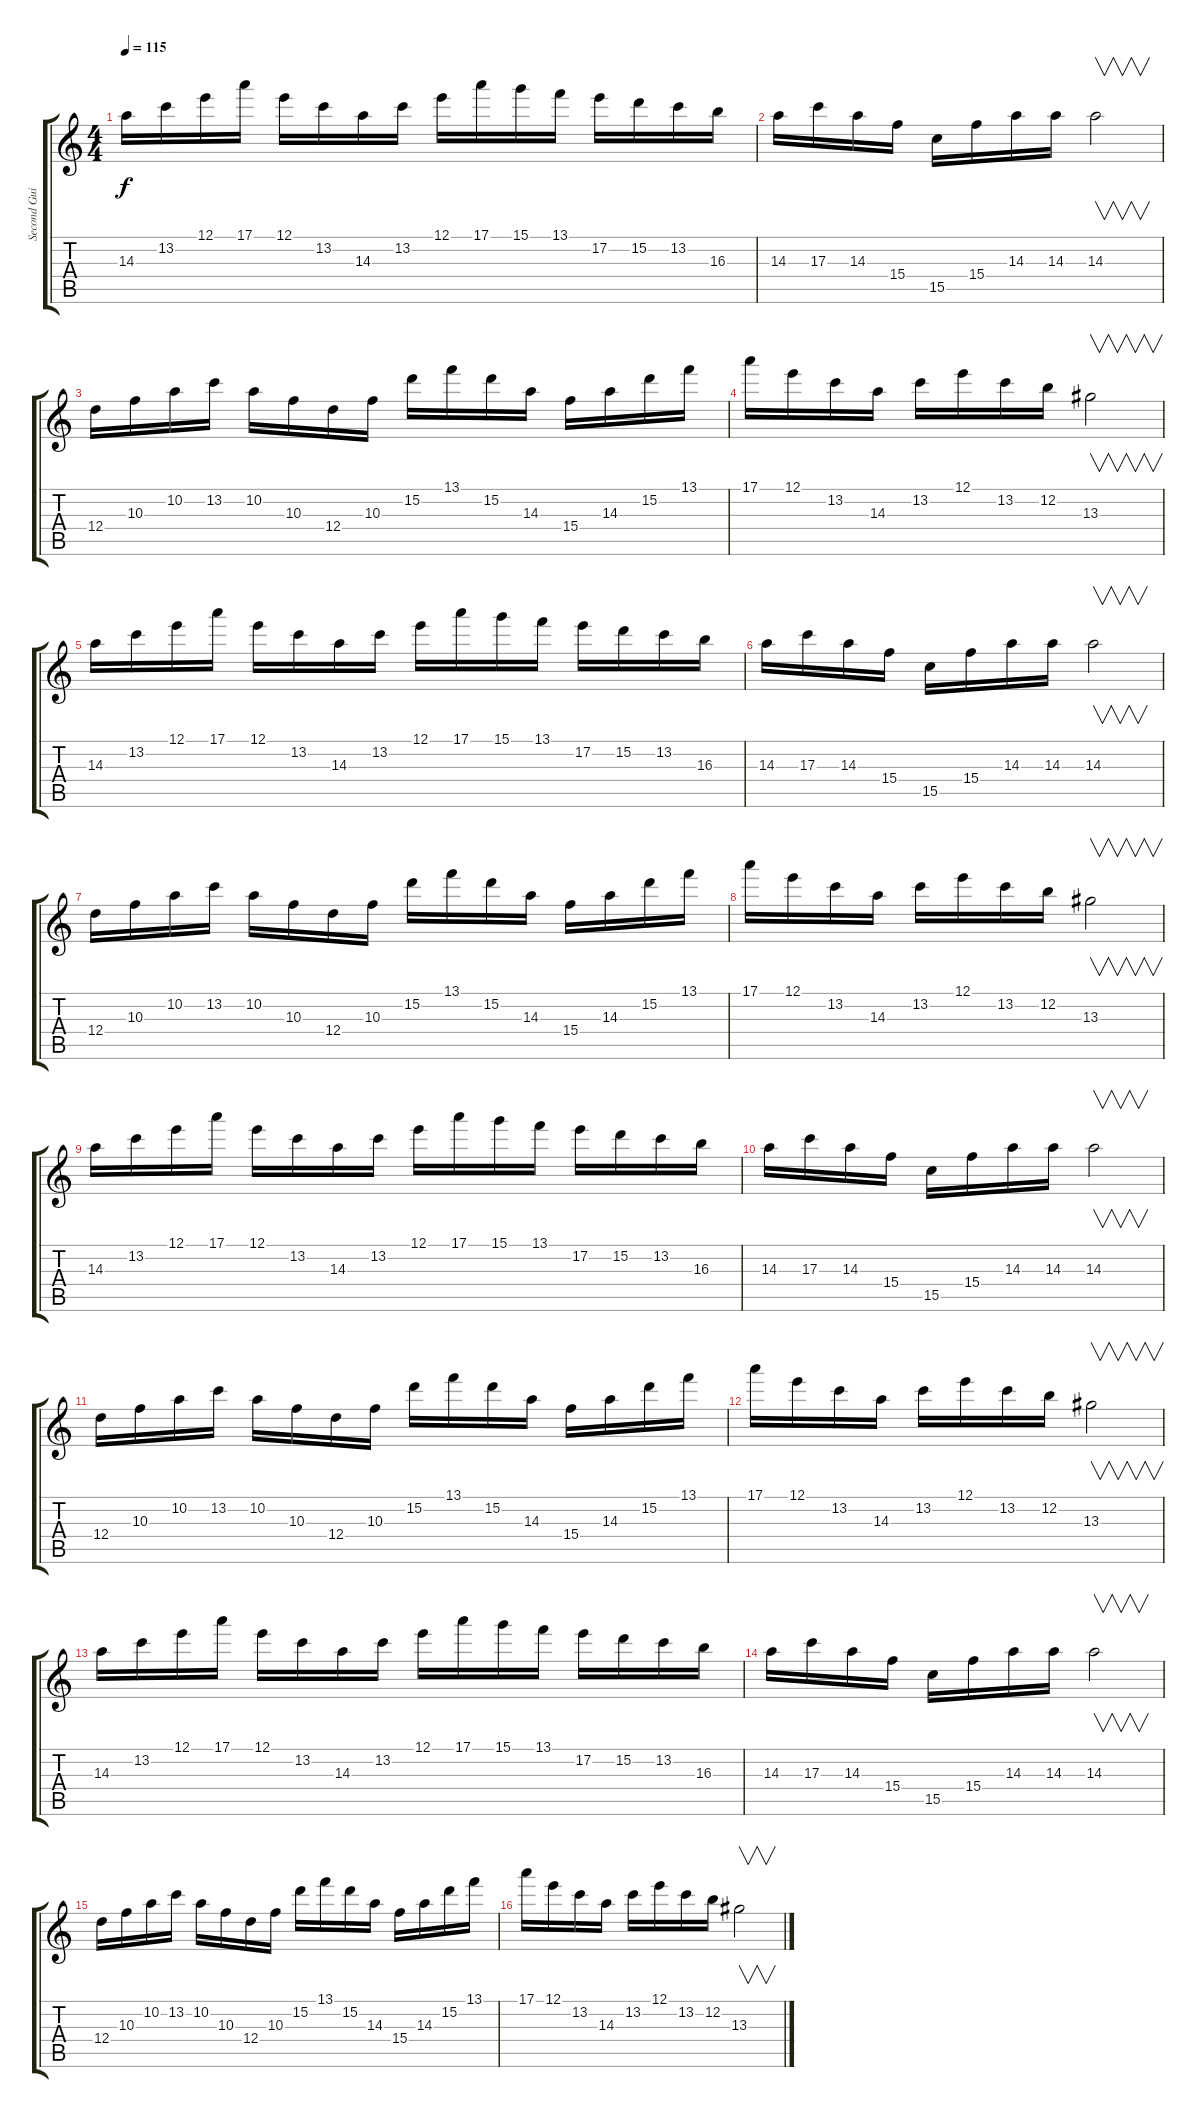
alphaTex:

\track ("Second Guitar" "Second Gui") {instrument overdrivenguitar}
\staff {score tabs}
\tuning (E4 B3 G3 D3 A2 E2) {hide}
\ts (4 4)
\tempo 115
\clef g2
\ks c
14.3.16{dy f} 13.2.16 12.1.16 17.1.16 12.1.16 13.2.16 14.3.16 13.2.16 12.1.16 17.1.16 15.1.16 13.1.16 17.2.16 15.2.16 13.2.16 16.3.16 |
14.3.16 17.3.16 14.3.16 15.4.16 15.5.16 15.4.16 14.3.16 14.3.16 14.3.2{v} |
12.4.16 10.3.16 10.2.16 13.2.16 10.2.16 10.3.16 12.4.16 10.3.16 15.2.16 13.1.16 15.2.16 14.3.16 15.4.16 14.3.16 15.2.16 13.1.16 |
17.1.16 12.1.16 13.2.16 14.3.16 13.2.16 12.1.16 13.2.16 12.2.16 13.3.2{v} |
14.3.16 13.2.16 12.1.16 17.1.16 12.1.16 13.2.16 14.3.16 13.2.16 12.1.16 17.1.16 15.1.16 13.1.16 17.2.16 15.2.16 13.2.16 16.3.16 |
14.3.16 17.3.16 14.3.16 15.4.16 15.5.16 15.4.16 14.3.16 14.3.16 14.3.2{v} |
12.4.16 10.3.16 10.2.16 13.2.16 10.2.16 10.3.16 12.4.16 10.3.16 15.2.16 13.1.16 15.2.16 14.3.16 15.4.16 14.3.16 15.2.16 13.1.16 |
17.1.16 12.1.16 13.2.16 14.3.16 13.2.16 12.1.16 13.2.16 12.2.16 13.3.2{v} |
14.3.16 13.2.16 12.1.16 17.1.16 12.1.16 13.2.16 14.3.16 13.2.16 12.1.16 17.1.16 15.1.16 13.1.16 17.2.16 15.2.16 13.2.16 16.3.16 |
14.3.16 17.3.16 14.3.16 15.4.16 15.5.16 15.4.16 14.3.16 14.3.16 14.3.2{v} |
12.4.16 10.3.16 10.2.16 13.2.16 10.2.16 10.3.16 12.4.16 10.3.16 15.2.16 13.1.16 15.2.16 14.3.16 15.4.16 14.3.16 15.2.16 13.1.16 |
17.1.16 12.1.16 13.2.16 14.3.16 13.2.16 12.1.16 13.2.16 12.2.16 13.3.2{v} |
14.3.16 13.2.16 12.1.16 17.1.16 12.1.16 13.2.16 14.3.16 13.2.16 12.1.16 17.1.16 15.1.16 13.1.16 17.2.16 15.2.16 13.2.16 16.3.16 |
14.3.16 17.3.16 14.3.16 15.4.16 15.5.16 15.4.16 14.3.16 14.3.16 14.3.2{v} |
12.4.16 10.3.16 10.2.16 13.2.16 10.2.16 10.3.16 12.4.16 10.3.16 15.2.16 13.1.16 15.2.16 14.3.16 15.4.16 14.3.16 15.2.16 13.1.16 |
17.1.16 12.1.16 13.2.16 14.3.16 13.2.16 12.1.16 13.2.16 12.2.16 13.3.2{v}
